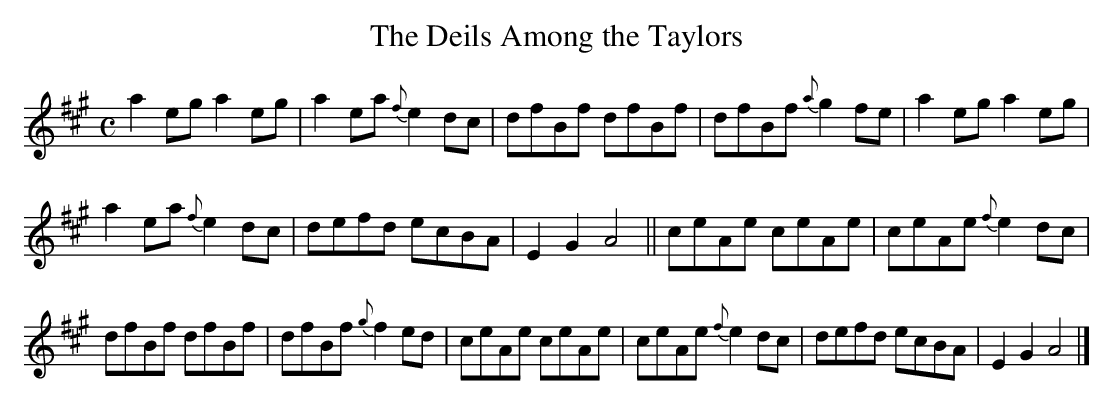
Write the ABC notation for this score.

X:1
T:The Deils Among the Taylors
L:1/8
M:C
K:A
a2eg a2eg|a2ea \{f\}e2 dc|dfBf dfBf|dfBf \{a\}g2fe|a2eg a2eg|
a2ea \{f\}e2dc|defd ecBA|E2G2A4||ceAe ceAe|ceAe \{f\}e2dc|
dfBf dfBf|dfBf \{g\}f2ed|ceAe ceAe|ceAe \{f\}e2dc|defd ecBA|E2G2A4|]
